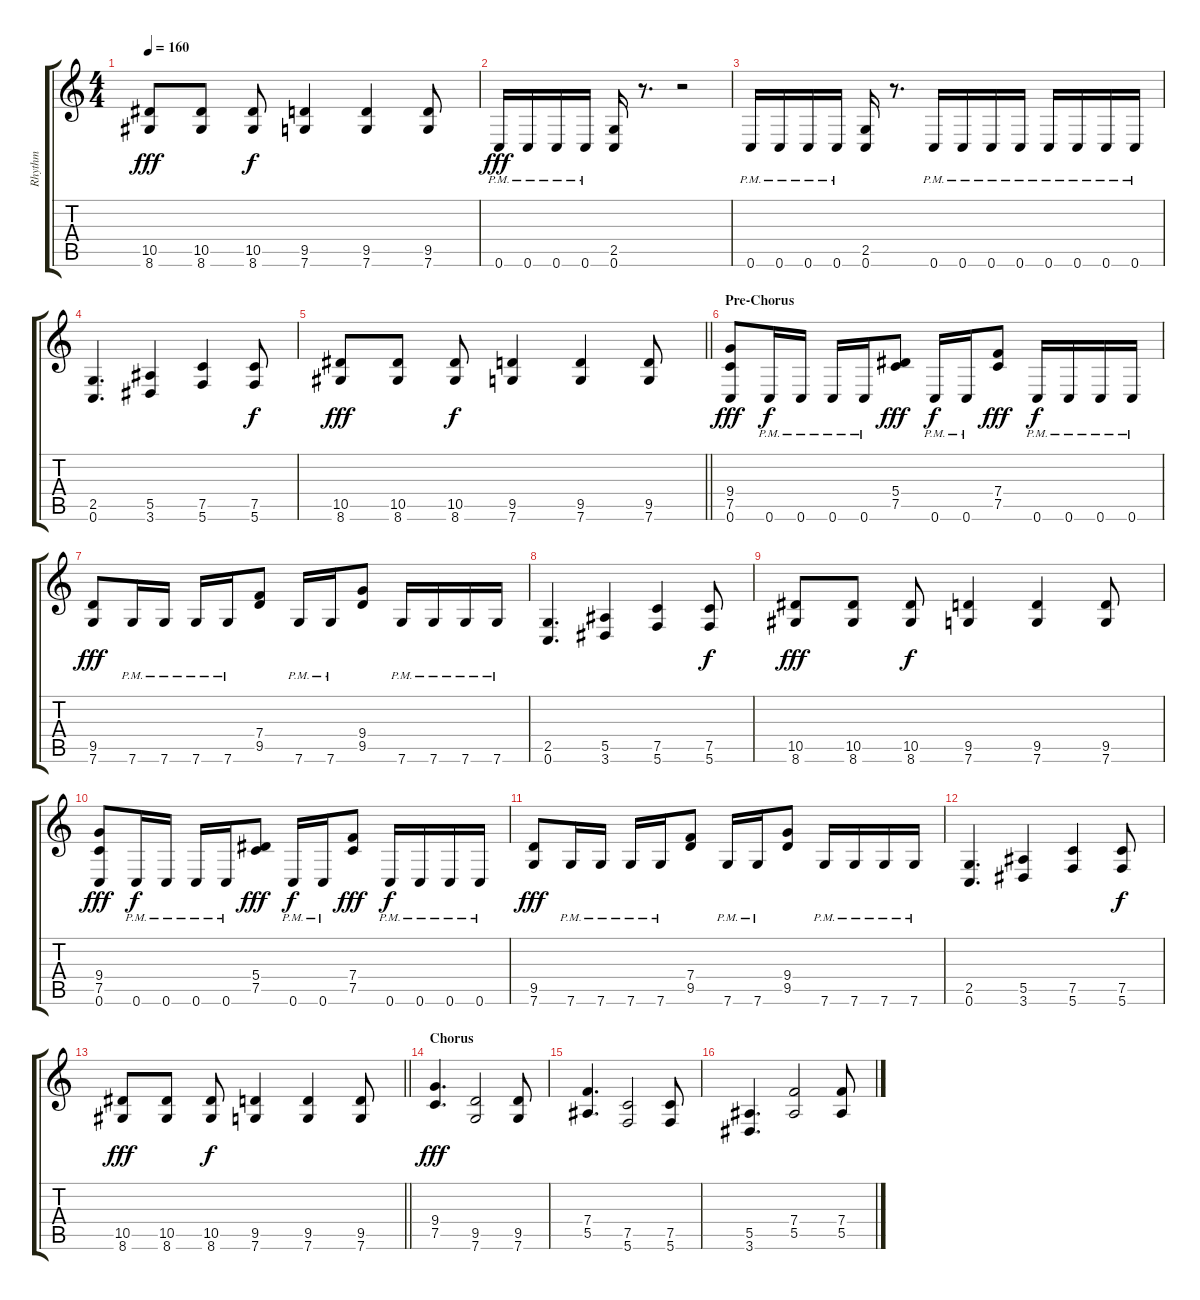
\track ("Rhythm" "Rhythm") {instrument distortionguitar}
\staff {score tabs}
\tuning (C4 G3 Eb3 Bb2 F2 C2) {hide}
\ts (4 4)
\tempo 160
\clef g2
\ks c
(10.5 8.6).8{dy fff} (10.5 8.6).8 (10.5 8.6).8{dy f} (9.5 7.6).4 (9.5 7.6).4 (9.5 7.6).8 |
0.6{pm}.16{dy fff} 0.6{pm}.16 0.6{pm}.16 0.6{pm}.16 (2.5 0.6).16 r.8{d} r.2 |
0.6{pm}.16 0.6{pm}.16 0.6{pm}.16 0.6{pm}.16 (2.5 0.6).16 r.8{d} 0.6{pm}.16 0.6{pm}.16 0.6{pm}.16 0.6{pm}.16 0.6{pm}.16 0.6{pm}.16 0.6{pm}.16 0.6{pm}.16 |
(2.5 0.6).4{d} (5.5 3.6).4 (7.5 5.6).4 (7.5 5.6).8{dy f} |
\barLineRight lightlight
(10.5 8.6).8{dy fff} (10.5 8.6).8 (10.5 8.6).8{dy f} (9.5 7.6).4 (9.5 7.6).4 (9.5 7.6).8 |
\section ("" "Pre-Chorus")
(9.4 7.5 0.6).8{dy fff} 0.6{pm}.16{dy f} 0.6{pm}.16 0.6{pm}.16 0.6{pm}.16 (5.4 7.5).8{dy fff} 0.6{pm}.16{dy f} 0.6{pm}.16 (7.4 7.5).8{dy fff} 0.6{pm}.16{dy f} 0.6{pm}.16 0.6{pm}.16 0.6{pm}.16 |
(9.5 7.6).8{dy fff} 7.6{pm}.16 7.6{pm}.16 7.6{pm}.16 7.6{pm}.16 (7.4 9.5).8 7.6{pm}.16 7.6{pm}.16 (9.4 9.5).8 7.6{pm}.16 7.6{pm}.16 7.6{pm}.16 7.6{pm}.16 |
(2.5 0.6).4{d} (5.5 3.6).4 (7.5 5.6).4 (7.5 5.6).8{dy f} |
(10.5 8.6).8{dy fff} (10.5 8.6).8 (10.5 8.6).8{dy f} (9.5 7.6).4 (9.5 7.6).4 (9.5 7.6).8 |
(9.4 7.5 0.6).8{dy fff} 0.6{pm}.16{dy f} 0.6{pm}.16 0.6{pm}.16 0.6{pm}.16 (5.4 7.5).8{dy fff} 0.6{pm}.16{dy f} 0.6{pm}.16 (7.4 7.5).8{dy fff} 0.6{pm}.16{dy f} 0.6{pm}.16 0.6{pm}.16 0.6{pm}.16 |
(9.5 7.6).8{dy fff} 7.6{pm}.16 7.6{pm}.16 7.6{pm}.16 7.6{pm}.16 (7.4 9.5).8 7.6{pm}.16 7.6{pm}.16 (9.4 9.5).8 7.6{pm}.16 7.6{pm}.16 7.6{pm}.16 7.6{pm}.16 |
(2.5 0.6).4{d} (5.5 3.6).4 (7.5 5.6).4 (7.5 5.6).8{dy f} |
\barLineRight lightlight
(10.5 8.6).8{dy fff} (10.5 8.6).8 (10.5 8.6).8{dy f} (9.5 7.6).4 (9.5 7.6).4 (9.5 7.6).8 |
\section ("" "Chorus")
(9.4 7.5).4{d dy fff} (9.5 7.6).2 (9.5 7.6).8 |
(7.4 5.5).4{d} (7.5 5.6).2 (7.5 5.6).8 |
(5.5 3.6).4{d} (7.4 5.5).2 (7.4 5.5).8
